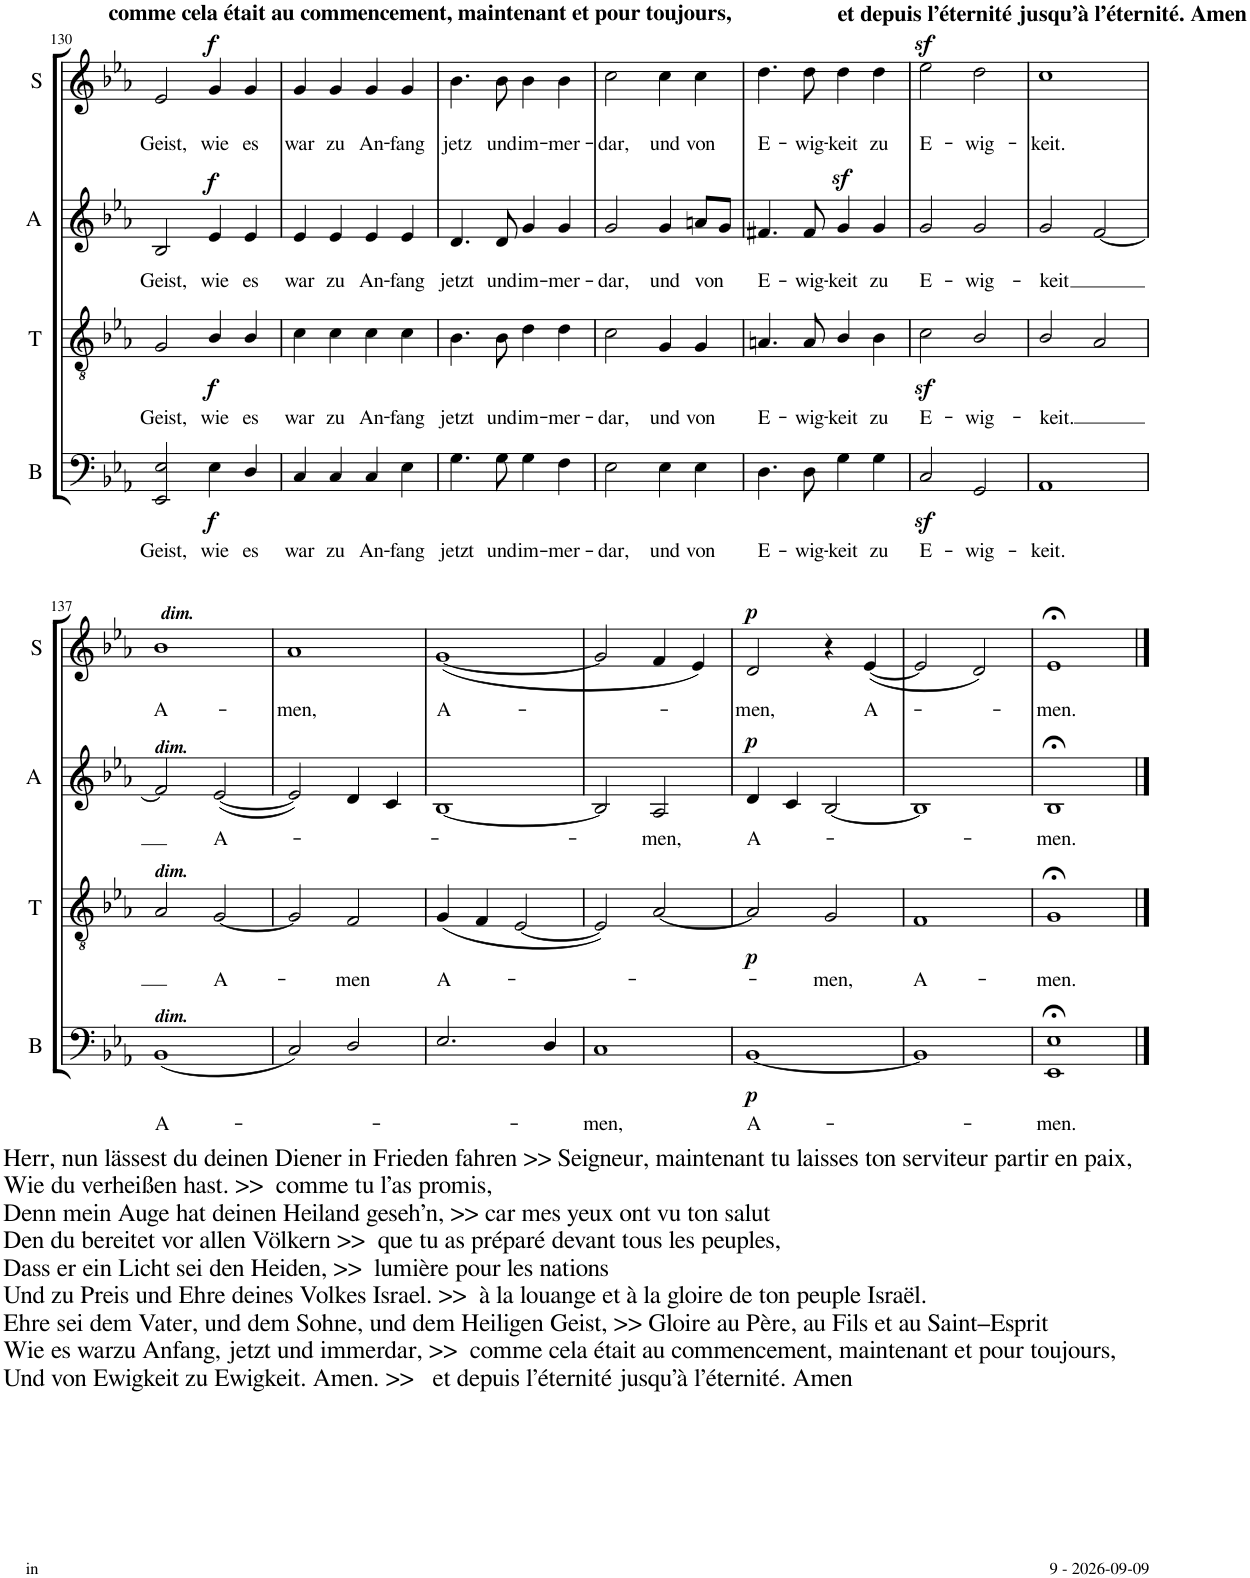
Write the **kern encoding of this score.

**kern	**text	**dynam	**kern	**text	**text	**dynam	**kern	**text	**text	**dynam	**kern	**text	**text	**dynam
*part4	*part4	*part4	*part3	*part3	*part3	*part3	*part2	*part2	*part2	*part2	*part1	*part1	*part1	*part1
*staff4	*staff4	*staff4	*staff3	*staff3	*staff3	*staff3	*staff2	*staff2	*staff2	*staff2	*staff1	*staff1	*staff1	*staff1
*I"Bass	*	*	*I"Tenor	*	*	*	*I"Alto	*	*	*	*I"Soprano	*	*	*
*I'B	*	*	*I'T	*	*	*	*I'A	*	*	*	*I'S	*	*	*
!!LO:PB:g=z
*clefF4	*	*	*clefGv2	*	*	*	*clefG2	*	*	*	*clefG2	*	*	*
*k[b-e-a-]	*	*	*k[b-e-a-]	*	*	*	*k[b-e-a-]	*	*	*	*k[b-e-a-]	*	*	*
*E-:	*	*	*E-:	*	*	*	*E-:	*	*	*	*E-:	*	*	*
*M4/4	*	*	*M4/4	*	*	*	*M4/4	*	*	*	*M4/4	*	*	*
=130	=130	=130	=130	=130	=130	=130	=130	=130	=130	=130	=130	=130	=130	=130
!	!LO:LY:b	!	!	!	!LO:LY:b	!	!	!	!LO:LY:b	!	!	!	!LO:LY:b	!
2EE-/ 2E-/	Geist,	.	2G/	.	Geist,	.	2B-/	.	Geist,	.	2e-/	.	Geist,	.
!	!LO:LY:b	!LO:DY:b	!	!	!LO:LY:b	!LO:DY:b	!	!	!LO:LY:b	!LO:DY:a	!	!	!LO:LY:b	!LO:DY:a
4E-\	wie	f	4B-/	.	wie	f	4e-/	.	wie	f	4g/	.	wie	f
!	!LO:LY:b	!	!	!	!LO:LY:b	!	!	!	!LO:LY:b	!	!	!	!LO:LY:b	!
4D/	es	.	4B-/	.	es	.	4e-/	.	es	.	4g/	.	es	.
=131	=131	=131	=131	=131	=131	=131	=131	=131	=131	=131	=131	=131	=131	=131
!	!	!	!	!	!	!	!	!	!	!	!LO:TX:a:B:t=comme cela était au commencement, maintenant et pour toujours,	!	!	!
!	!LO:LY:b	!	!	!	!LO:LY:b	!	!	!	!LO:LY:b	!	!	!	!LO:LY:b	!
4C/	war	.	4c\	.	war	.	4e-/	.	war	.	4g/	.	war	.
!	!LO:LY:b	!	!	!	!LO:LY:b	!	!	!	!LO:LY:b	!	!	!	!LO:LY:b	!
4C/	zu	.	4c\	.	zu	.	4e-/	.	zu	.	4g/	.	zu	.
!	!LO:LY:b	!	!	!	!LO:LY:b	!	!	!	!LO:LY:b	!	!	!	!LO:LY:b	!
4C/	An-	.	4c\	.	An-	.	4e-/	.	An-	.	4g/	.	An-	.
!	!LO:LY:b	!	!	!	!LO:LY:b	!	!	!	!LO:LY:b	!	!	!	!LO:LY:b	!
4E-\	-fang	.	4c\	.	-fang	.	4e-/	.	-fang	.	4g/	.	-fang	.
=132	=132	=132	=132	=132	=132	=132	=132	=132	=132	=132	=132	=132	=132	=132
!	!LO:LY:b	!	!	!	!LO:LY:b	!	!	!	!LO:LY:b	!	!	!	!LO:LY:b	!
4.G\	jetzt	.	4.B-\	.	jetzt	.	4.d/	.	jetzt	.	4.b-\	.	jetz	.
!	!LO:LY:b	!	!	!	!LO:LY:b	!	!	!	!LO:LY:b	!	!	!	!LO:LY:b	!
8G\	und	.	8B-\	.	und	.	8d/	.	und	.	8b-\	.	und	.
!	!LO:LY:b	!	!	!	!LO:LY:b	!	!	!	!LO:LY:b	!	!	!	!LO:LY:b	!
4G\	im-	.	4d\	.	im-	.	4g/	.	im-	.	4b-\	.	im-	.
!	!LO:LY:b	!	!	!	!LO:LY:b	!	!	!	!LO:LY:b	!	!	!	!LO:LY:b	!
4F\	-mer-	.	4d\	.	-mer-	.	4g/	.	-mer-	.	4b-\	.	-mer-	.
=133	=133	=133	=133	=133	=133	=133	=133	=133	=133	=133	=133	=133	=133	=133
!	!LO:LY:b	!	!	!	!LO:LY:b	!	!	!	!LO:LY:b	!	!	!	!LO:LY:b	!
2E-\	-dar,	.	2c\	.	-dar,	.	2g/	.	-dar,	.	2cc\	.	-dar,	.
!	!LO:LY:b	!	!	!	!LO:LY:b	!	!	!	!LO:LY:b	!	!	!	!LO:LY:b	!
4E-\	und	.	4G/	.	und	.	4g/	.	und	.	4cc\	.	und	.
!	!LO:LY:b	!	!	!	!LO:LY:b	!	!	!	!LO:LY:b	!	!	!	!LO:LY:b	!
4E-\	von	.	4G/	.	von	.	8an/L	.	von	.	4cc\	.	von	.
.	.	.	.	.	.	.	8g/J	.	.	.	.	.	.	.
=134	=134	=134	=134	=134	=134	=134	=134	=134	=134	=134	=134	=134	=134	=134
!	!LO:LY:b	!	!	!	!LO:LY:b	!	!	!	!LO:LY:b	!	!	!	!LO:LY:b	!
4.D\	E-	.	4.An/	.	E-	.	4.f#X/	.	E-	.	4.dd\	.	E-	.
!	!LO:LY:b	!	!	!	!LO:LY:b	!	!	!	!LO:LY:b	!	!	!	!LO:LY:b	!
8D\	-wig-	.	8A/	.	wig-	.	8f#/	.	-wig-	.	8dd\	.	-wig-	.
!	!LO:LY:b	!	!	!	!LO:LY:b	!	!	!	!LO:LY:b	!	!	!	!LO:LY:b	!
4G\	-keit	.	4B-/	.	-keit	.	4gz>/	.	-keit	.	4dd\	.	-keit	.
!	!LO:LY:b	!	!	!	!LO:LY:b	!	!	!	!LO:LY:b	!	!	!	!LO:LY:b	!
4G\	zu	.	4B-\	.	zu	.	4g/	.	zu	.	4dd\	.	zu	.
=135	=135	=135	=135	=135	=135	=135	=135	=135	=135	=135	=135	=135	=135	=135
!	!	!	!	!	!	!	!	!	!	!	!LO:TX:a:B:t=et depuis l’éternité jusqu’à l’éternité. Amen	!	!	!
!	!LO:LY:b	!	!	!	!LO:LY:b	!	!	!	!LO:LY:b	!	!	!	!LO:LY:b	!
2Cz</	E-	.	2cz<\	.	E-	.	2g/	.	E-	.	2ee-z>\	.	E-	.
!	!LO:LY:b	!	!	!	!LO:LY:b	!	!	!	!LO:LY:b	!	!	!	!LO:LY:b	!
2GG/	-wig-	.	2B-/	.	-wig-	.	2g/	.	-wig-	.	2dd\	.	-wig-	.
=136	=136	=136	=136	=136	=136	=136	=136	=136	=136	=136	=136	=136	=136	=136
!	!LO:LY:b	!	!	!	!LO:LY:b	!	!	!	!LO:LY:b	!	!	!	!LO:LY:b	!
1AA-	-keit.	.	2B-/	.	-keit.	.	2g/	.	-keit	.	1cc	.	-keit.	.
.	.	.	2A-/	.	.	.	[2f/	.	.	.	.	.	.	.
!!LO:LB:g=z
=137	=137	=137	=137	=137	=137	=137	=137	=137	=137	=137	=137	=137	=137	=137
!	!	!	!	!	!	!	!	!	!	!	!LO:TX:a:Bi:t=dim.	!	!	!
!	!	!	!	!	!	!	!LO:TX:a:Bi:t=dim.	!	!	!	!	!	!	!
!	!	!	!LO:TX:a:Bi:t=dim.	!	!	!	!	!	!	!	!	!	!	!
!LO:TX:b:t=Herr, nun lässest du deinen Diener in Frieden fahren >> Seigneur, maintenant tu laisses ton serviteur partir en paix,	!	!	!	!	!	!	!	!	!	!	!	!	!	!
!LO:TX:b:t=Wie du verheißen hast. >>  comme tu l’as promis,	!	!	!	!	!	!	!	!	!	!	!	!	!	!
!LO:TX:b:t=Denn mein Auge hat deinen Heiland geseh’n, >> car mes yeux ont vu ton salut	!	!	!	!	!	!	!	!	!	!	!	!	!	!
!LO:TX:b:t=Den du bereitet vor allen Völkern >>  que tu as préparé devant tous les peuples,	!	!	!	!	!	!	!	!	!	!	!	!	!	!
!LO:TX:b:t=Dass er ein Licht sei den Heiden, >>  lumière pour les nations	!	!	!	!	!	!	!	!	!	!	!	!	!	!
!LO:TX:b:t=Und zu Preis und Ehre deines Volkes Israel. >>  à la louange et à la gloire de ton peuple Israël.	!	!	!	!	!	!	!	!	!	!	!	!	!	!
!LO:TX:b:t=Ehre sei dem Vater, und dem Sohne, und dem Heiligen Geist, >> Gloire au Père, au Fils et au Saint–Esprit	!	!	!	!	!	!	!	!	!	!	!	!	!	!
!LO:TX:b:t=Wie es warzu Anfang, jetzt und immerdar, >>  comme cela était au commencement, maintenant et pour toujours,	!	!	!	!	!	!	!	!	!	!	!	!	!	!
!LO:TX:b:t=Und von Ewigkeit zu Ewigkeit. Amen. >>   et depuis l’éternité jusqu’à l’éternité. Amen	!	!	!	!	!	!	!	!	!	!	!	!	!	!
!LO:TX:a:Bi:t=dim.	!	!	!	!	!	!	!	!	!	!	!	!	!	!
!	!LO:LY:b	!	!	!	!	!	!	!	!	!	!	!	!LO:LY:b	!
(1BB-	A-	.	2A-/	.	.	.	2f/]	.	.	.	1b-	.	A-	.
!	!	!	!	!	!LO:LY:b	!	!	!	!LO:LY:b	!	!	!	!	!
.	.	.	[2G/	.	A-	.	([2e-/	.	A-	.	.	.	.	.
=138	=138	=138	=138	=138	=138	=138	=138	=138	=138	=138	=138	=138	=138	=138
!	!	!	!	!	!	!	!	!	!	!	!	!	!LO:LY:b	!
2C/)	.	.	2G/]	.	.	.	2e-/])	.	.	.	1a-	.	-men,	.
!	!	!	!	!	!LO:LY:b	!	!	!	!	!	!	!	!	!
2D/	.	.	2F/	.	-men	.	4d/	.	.	.	.	.	.	.
.	.	.	.	.	.	.	4c/	.	.	.	.	.	.	.
=139	=139	=139	=139	=139	=139	=139	=139	=139	=139	=139	=139	=139	=139	=139
!	!	!	!	!	!LO:LY:b	!	!	!	!	!	!	!	!LO:LY:b	!
2.E-/	.	.	(4G/	.	A-	.	[1B-	.	.	.	(<[1g	.	A-	.
.	.	.	4F/	.	.	.	.	.	.	.	.	.	.	.
.	.	.	[2E-/	.	.	.	.	.	.	.	.	.	.	.
4D/	.	.	.	.	.	.	.	.	.	.	.	.	.	.
=140	=140	=140	=140	=140	=140	=140	=140	=140	=140	=140	=140	=140	=140	=140
!	!LO:LY:b	!	!	!	!	!	!	!	!	!	!	!	!	!
1C	-men,	.	2E-/])	.	.	.	2B-/]	.	.	.	2g/]	.	.	.
!	!	!	!	!	!	!	!	!	!LO:LY:b	!	!	!	!	!
.	.	.	[2A-/	.	.	.	2A-/	.	-men,	.	4f/	.	.	.
.	.	.	.	.	.	.	.	.	.	.	4e-/)	.	.	.
=141	=141	=141	=141	=141	=141	=141	=141	=141	=141	=141	=141	=141	=141	=141
!	!LO:LY:b	!LO:DY:b	!	!	!	!LO:DY:b	!	!	!LO:LY:b	!LO:DY:a	!	!	!LO:LY:b	!LO:DY:a
[1BB-	A-	p	2A-/]	.	.	p	4d/	.	A-	p	2d/	.	-men,	p
.	.	.	.	.	.	.	4c/	.	.	.	.	.	.	.
!	!	!	!	!	!LO:LY:b	!	!	!	!	!	!	!	!	!
.	.	.	2G/	.	-men,	.	[2B-/	.	.	.	4r	.	.	.
!	!	!	!	!	!	!	!	!	!	!	!	!	!LO:LY:b	!
.	.	.	.	.	.	.	.	.	.	.	(<[4e-/	.	A-	.
=142	=142	=142	=142	=142	=142	=142	=142	=142	=142	=142	=142	=142	=142	=142
!	!	!	!	!	!LO:LY:b	!	!	!	!	!	!	!	!	!
1BB-]	.	.	1F	.	A-	.	1B-]	.	.	.	2e-/]	.	.	.
.	.	.	.	.	.	.	.	.	.	.	2d/)	.	.	.
=143	=143	=143	=143	=143	=143	=143	=143	=143	=143	=143	=143	=143	=143	=143
!	!LO:LY:b	!	!	!	!LO:LY:b	!	!	!	!LO:LY:b	!	!	!	!LO:LY:b	!
1EE-;< 1E-;<	-men.	.	1G;<	.	-men.	.	1B-;<	.	-men.	.	1e-;<	.	-men.	.
==	==	==	==	==	==	==	==	==	==	==	==	==	==	==
*-	*-	*-	*-	*-	*-	*-	*-	*-	*-	*-	*-	*-	*-	*-
